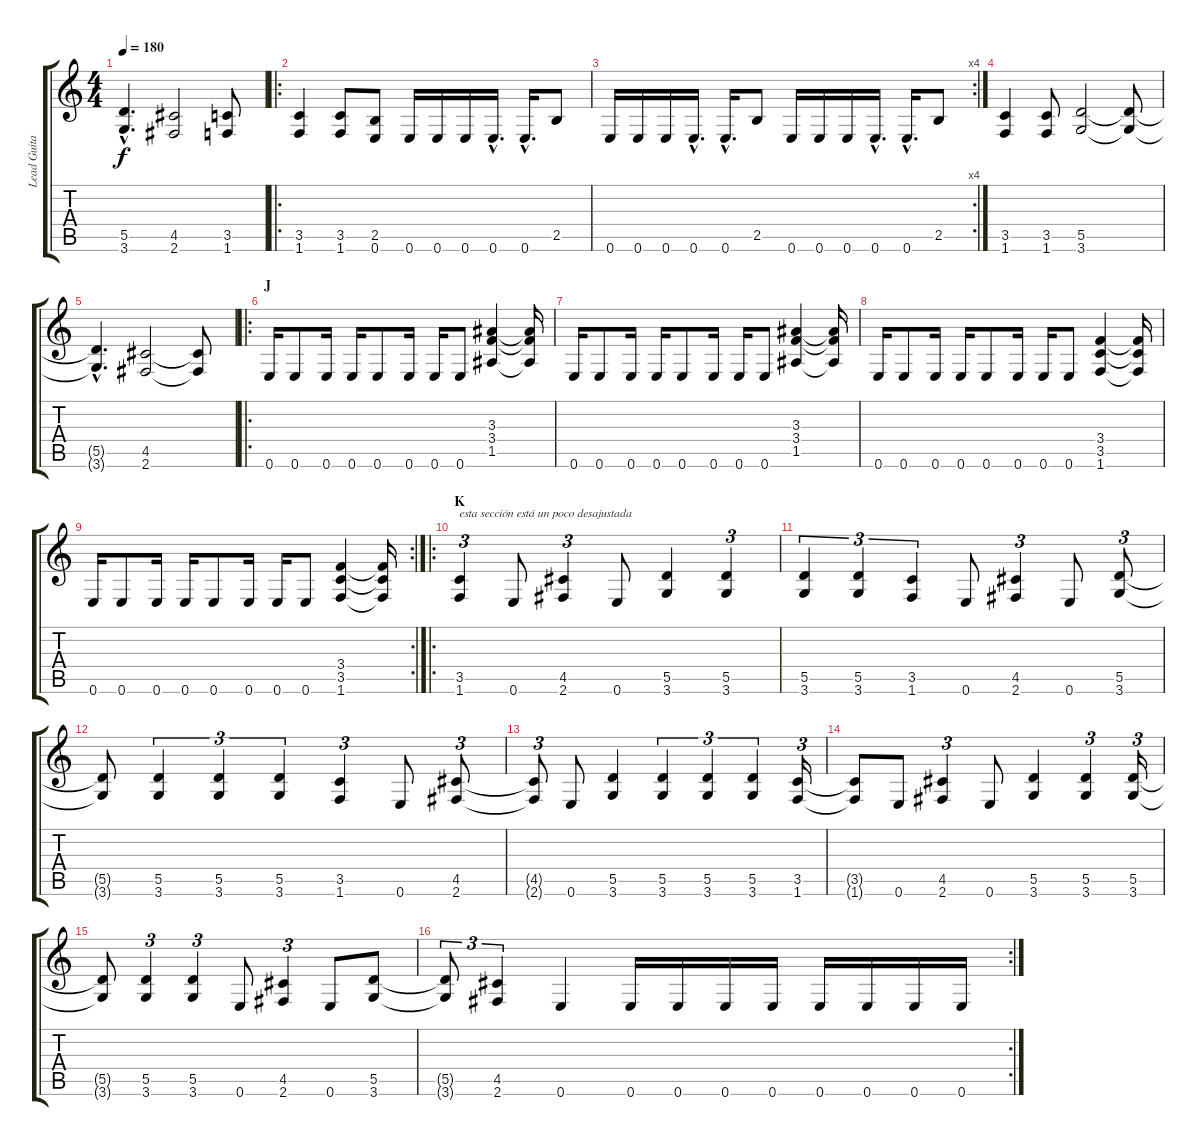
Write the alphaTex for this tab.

\track ("Lead Guitar" "Lead Guita") {instrument distortionguitar}
\staff {score tabs}
\tuning (E4 B3 G3 D3 A2 E2) {hide}
\ts (4 4)
\tempo 180
\clef g2
\ks c
(5.5{hac t} 3.6{hac t}).4{d dy f} (4.5 2.6).2 (3.5 1.6).8 |
\ro
(3.5 1.6).4 (3.5 1.6).8 (2.5 0.6).8 0.6.16 0.6.16 0.6.16 0.6{hac}.16{d} 0.6{hac}.16{d} 2.5.8 |
\rc 4
0.6.16 0.6.16 0.6.16 0.6{hac}.16{d} 0.6{hac}.16{d} 2.5.8 0.6.16 0.6.16 0.6.16 0.6{hac}.16{d} 0.6{hac}.16{d} 2.5.8 |
(3.5 1.6).4 (3.5 1.6).8 (5.5 3.6).2 (5.5{t} 3.6{t}).8 |
(5.5{hac t} 3.6{hac t}).4{d} (4.5 2.6).2 (4.5{t} 2.6{t}).8 |
\ro
\section ("" "J")
0.6.16 0.6.8 0.6.16 0.6.16 0.6.8 0.6.16 0.6.16 0.6.8 (3.3 3.4 1.5).4 (3.3{t} 3.4{t} 1.5{t}).16 |
0.6.16 0.6.8 0.6.16 0.6.16 0.6.8 0.6.16 0.6.16 0.6.8 (3.3 3.4 1.5).4 (3.3{t} 3.4{t} 1.5{t}).16 |
0.6.16 0.6.8 0.6.16 0.6.16 0.6.8 0.6.16 0.6.16 0.6.8 (3.4 3.5 1.6).4 (3.4{t} 3.5{t} 1.6{t}).16 |
\rc 2
0.6.16 0.6.8 0.6.16 0.6.16 0.6.8 0.6.16 0.6.16 0.6.8 (3.4 3.5 1.6).4 (3.4{t} 3.5{t} 1.6{t}).16 |
\ro
\section ("" "K")
(3.5 1.6).4{tu (3 2) txt "esta sección está un poco desajustada"} 0.6.8 (4.5 2.6).4{tu (3 2)} 0.6.8 (5.5 3.6).4 (5.5 3.6).4{tu (3 2)} |
(5.5 3.6).4{tu (3 2)} (5.5 3.6).4{tu (3 2)} (3.5 1.6).4{tu (3 2)} 0.6.8 (4.5 2.6).4{tu (3 2)} 0.6.8 (5.5 3.6).8{tu (3 2)} |
(5.5{t} 3.6{t}).8 (5.5 3.6).4{tu (3 2)} (5.5 3.6).4{tu (3 2)} (5.5 3.6).4{tu (3 2)} (3.5 1.6).4{tu (3 2)} 0.6.8 (4.5 2.6).8{tu (3 2)} |
(4.5{t} 2.6{t}).8{tu (3 2)} 0.6.8 (5.5 3.6).4 (5.5 3.6).4{tu (3 2)} (5.5 3.6).4{tu (3 2)} (5.5 3.6).4{tu (3 2)} (3.5 1.6).16{tu (3 2)} |
(3.5{t} 1.6{t}).8 0.6.8 (4.5 2.6).4{tu (3 2)} 0.6.8 (5.5 3.6).4 (5.5 3.6).4{tu (3 2)} (5.5 3.6).16{tu (3 2)} |
(5.5{t} 3.6{t}).8 (5.5 3.6).4{tu (3 2)} (5.5 3.6).4{tu (3 2)} 0.6.8 (4.5 2.6).4{tu (3 2)} 0.6.8 (5.5 3.6).8 |
\rc 2
(5.5{t} 3.6{t}).8{tu (3 2)} (4.5 2.6).4{tu (3 2)} 0.6.4 0.6.16 0.6.16 0.6.16 0.6.16 0.6.16 0.6.16 0.6.16 0.6.16
